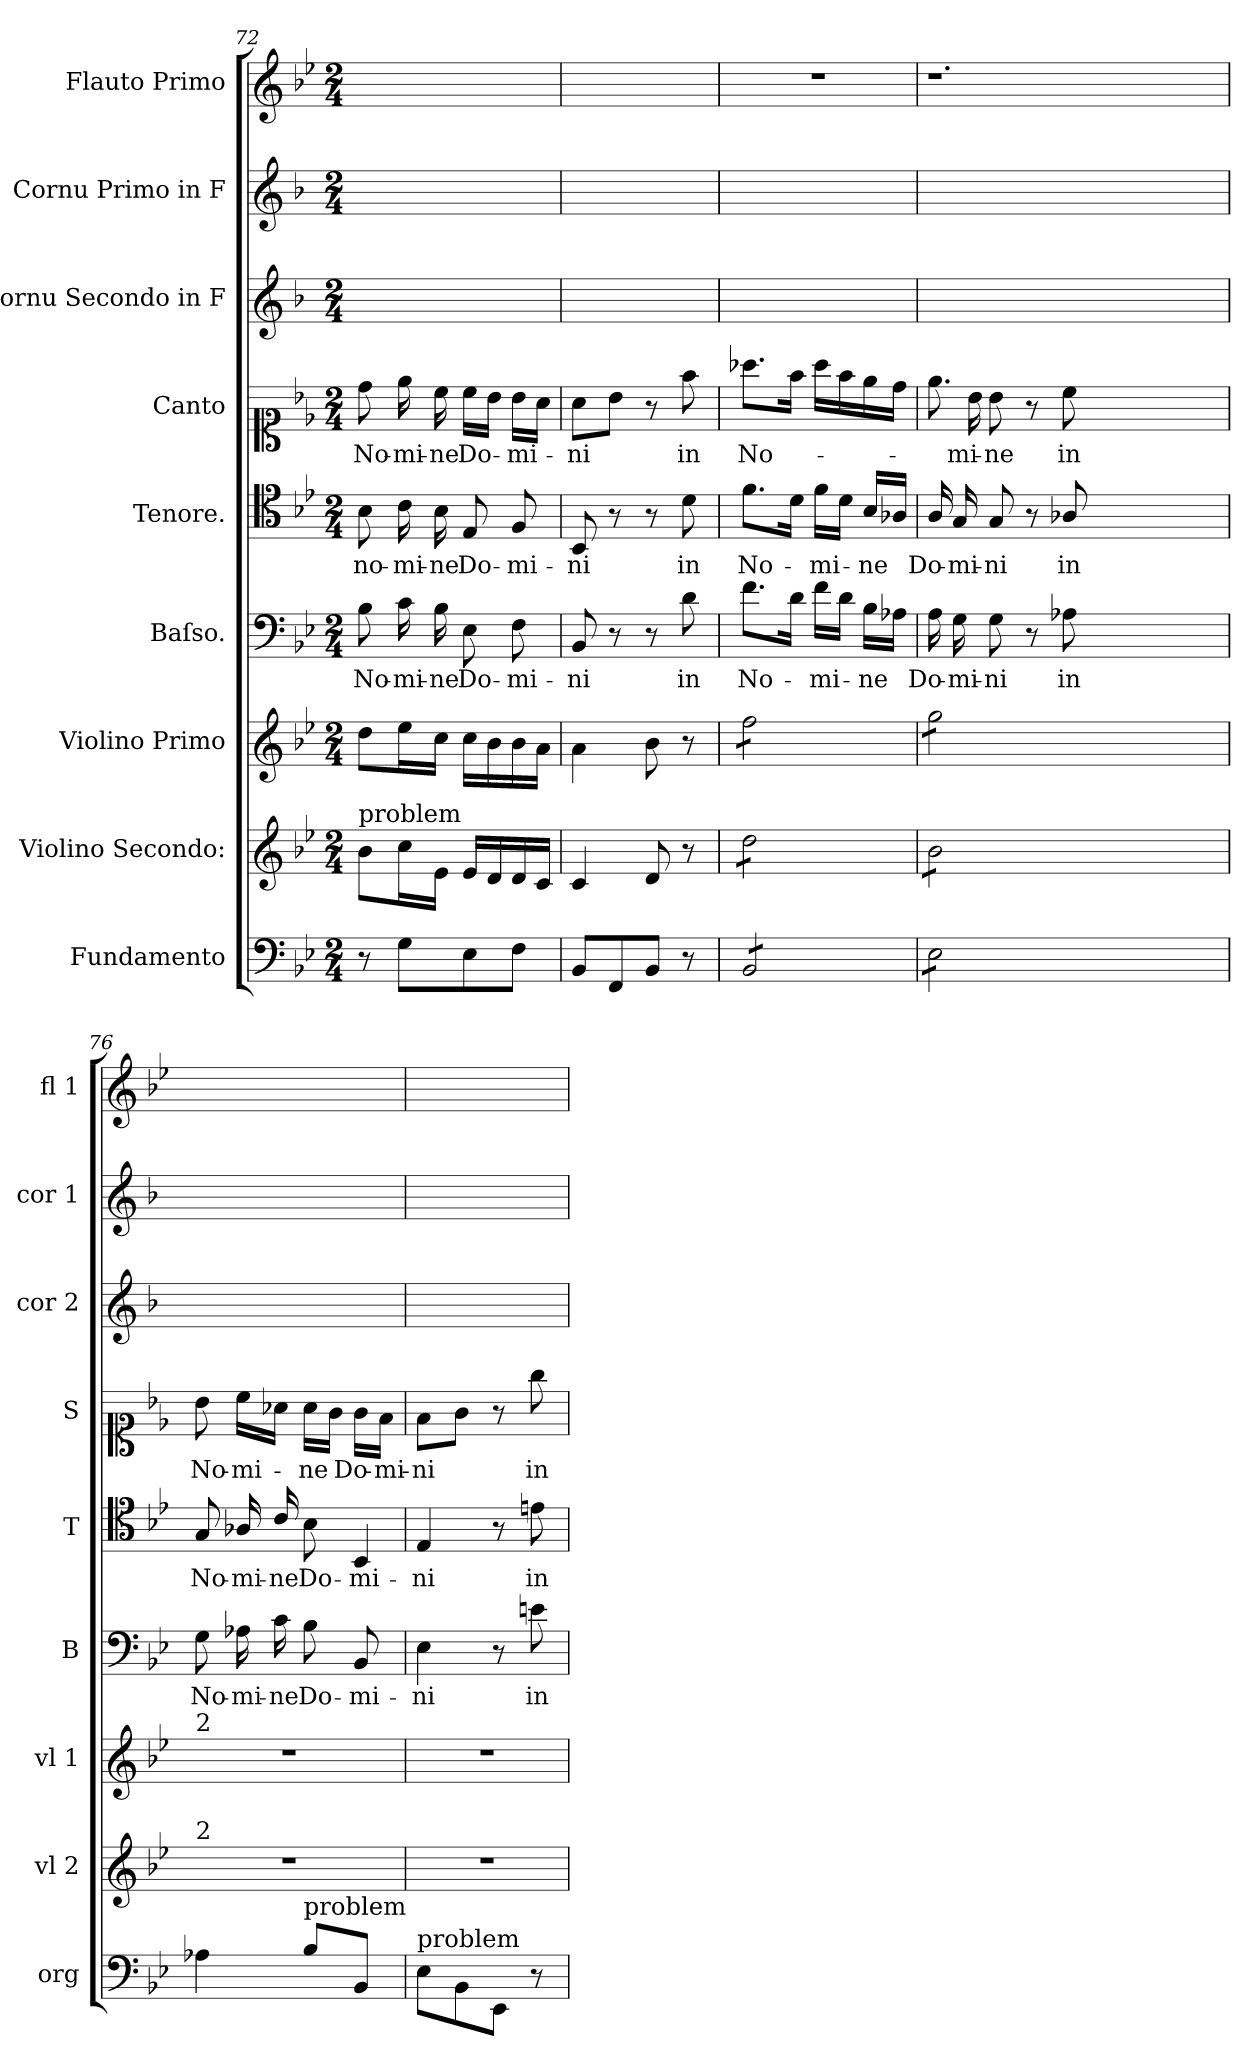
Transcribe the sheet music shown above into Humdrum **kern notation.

**kern	**kern	**kern	**kern	**text	**kern	**text	**kern	**text	**kern	**kern	**kern
*part9	*part8	*part7	*part6	*part6	*part5	*part5	*part4	*part4	*part3	*part2	*part1
*staff9	*staff8	*staff7	*staff6	*staff6	*staff5	*staff5	*staff4	*staff4	*staff3	*staff2	*staff1
*I"Fundamento	*I"Violino Secondo:	*I"Violino Primo	*I"Baſso.	*	*I"Tenore.	*	*I"Canto	*	*I"Cornu Secondo in F	*I"Cornu Primo in F	*I"Flauto Primo
*I'org	*I'vl 2	*I'vl 1	*I'B	*	*I'T	*	*I'S	*	*I'cor 2	*I'cor 1	*I'fl 1
*clefF4	*clefG2	*clefG2	*clefF4	*	*clefC4	*	*clefC1	*	*clefG2	*clefG2	*clefG2
*	*	*	*	*	*	*	*	*	*ITrd4c7	*ITrd4c7	*
*k[b-e-]	*k[b-e-]	*k[b-e-]	*k[b-e-]	*	*k[b-e-]	*	*k[b-e-]	*	*k[b-e-]	*k[b-e-]	*k[b-e-]
*M2/4	*M2/4	*M2/4	*M2/4	*	*M2/4	*	*M2/4	*	*M2/4	*M2/4	*M2/4
=72	=72	=72	=72	=72	=72	=72	=72	=72	=72	=72	=72
!	!LO:TX:a:t=problem	!	!	!	!	!	!	!	!	!	!
8r	8b-\L	8dd\L	8B-\	No-	8B-\	no-	8dd\	No-	2ryy	2ryy	2ryy
8G\L	16cc\L	16ee-\L	16c\	-mi-	16c\	-mi-	16ee-\	-mi-	.	.	.
.	16e-/JJ	16cc\JJ	16B-\	-ne	16B-\	-ne	16cc\	-ne	.	.	.
8E-\	16e-/LL	16cc\LL	8E-\	Do-	8E-/	Do-	16cc\LL	Do-	.	.	.
.	16d/	16b-\	.	.	.	.	16b-\JJ	.	.	.	.
8F\J	16d/	16b-\	8F\	-mi-	8F/	-mi-	16b-\LL	-mi-	.	.	.
.	16c/JJ	16a\JJ	.	.	.	.	16a\JJ	.	.	.	.
=73	=73	=73	=73	=73	=73	=73	=73	=73	=73	=73	=73
8BB-/L	4c/	4a\	8BB-/	-ni	8BB-/	-ni	8a\L	-ni	2ryy	2ryy	2ryy
8FF/	.	.	8r	.	8r	.	8b-\J	.	.	.	.
8BB-/J	8d/	8b-\	8r	.	8r	.	8r	.	.	.	.
8r	8r	8r	8d\	in	8d\	in	8ff\	in	.	.	.
=74	=74	=74	=74	=74	=74	=74	=74	=74	=74	=74	=74
*tremolo	*	*	*	*	*	*	*	*	*	*	*
*	*tremolo	*	*	*	*	*	*	*	*	*	*
*	*	*tremolo	*	*	*	*	*	*	*	*	*
8BB-/L	8dd\L	8ff\L	8.f\L	No-	8.f\L	No-	8.aa-X\L	No-	2ryy	2ryy	2r
8BB-/	8dd\	8ff\	.	.	.	.	.	.	.	.	.
.	.	.	16d\Jk	.	16d\Jk	.	16ff\Jk	.	.	.	.
8BB-/	8dd\	8ff\	16f\LL	-mi-	16f\LL	-mi-	16aa-\LL	.	.	.	.
.	.	.	16d\JJ	.	16d\JJ	.	16ff\	.	.	.	.
8BB-/J	8dd\J	8ff\J	16B-\LL	-ne	16B-/LL	-ne	16ee-\	.	.	.	.
.	.	.	16A-X\JJ	.	16A-X/JJ	.	16dd\JJ	.	.	.	.
=75	=75	=75	=75	=75	=75	=75	=75	=75	=75	=75	=75
!	!	!	!	!	!	!	!LO:N:vis=8.	!	!	!	!
8E-\L	8b-\L	8gg\L	16A\	Do-	16A/	Do-	16.ee-\	.	2ryy	2ryy	1.r
.	.	.	16G\	-mi-	16G/	-mi-	.	.	.	.	.
!	!	!	!	!	!	!	!LO:N:vis=16	!	!	!	!
.	.	.	.	.	.	.	32b-\	-mi-	.	.	.
8E-\	8b-\	8gg\	8G\	-ni	8G/	-ni	8b-\	-ne	.	.	.
8E-\	8b-\	8gg\	8r	.	8r	.	8r	.	.	.	.
8E-\J	8b-\J	8gg\J	8A-X\	in	8A-X/	in	8cc\	in	.	.	.
*	*	*Xtremolo	*	*	*	*	*	*	*	*	*
*	*Xtremolo	*	*	*	*	*	*	*	*	*	*
*Xtremolo	*	*	*	*	*	*	*	*	*	*	*
1ryy	1ryy	1ryy	1ryy	.	1ryy	.	1ryy	.	1ryy	1ryy	.
=76	=76	=76	=76	=76	=76	=76	=76	=76	=76	=76	=76
!	!	!LO:TX:a:t=2	!	!	!	!	!	!	!	!	!
!	!LO:TX:a:t=2	!	!	!	!	!	!	!	!	!	!
4A-X\	2r	2r	8G\	No-	8G/	No-	8b-\	No-	2ryy	2ryy	2ryy
.	.	.	16A-X\	-mi-	16A-X/	-mi-	16cc\LL	-mi-	.	.	.
.	.	.	16c\	-ne	16c/	-ne	16a-X\JJ	.	.	.	.
!LO:TX:a:t=problem	!	!	!	!	!	!	!	!	!	!	!
8B-\L	.	.	8B-\	Do-	8B-\	Do-	16a-\LL	-ne	.	.	.
.	.	.	.	.	.	.	16g\JJ	.	.	.	.
!	!	!	!	!	!LO:N:vis=4	!	!	!	!	!	!
8BB-/J	.	.	8BB-/	-mi-	8BB-/	-mi-	16g\LL	Do-	.	.	.
.	.	.	.	.	.	.	16f\JJ	-mi-	.	.	.
=77	=77	=77	=77	=77	=77	=77	=77	=77	=77	=77	=77
!LO:TX:a:t=problem	!	!	!	!	!	!	!	!	!	!	!
8E-\L	2r	2r	4E-\	-ni	4E-/	-ni	8f\L	-ni	2ryy	2ryy	2ryy
8BB-\	.	.	.	.	.	.	8g\J	.	.	.	.
8EE-/J	.	.	8r	.	8r	.	8r	.	.	.	.
8r	.	.	8en\	in	8en\	in	8gg\	in	.	.	.
=	=	=	=	=	=	=	=	=	=	=	=
*-	*-	*-	*-	*-	*-	*-	*-	*-	*-	*-	*-
